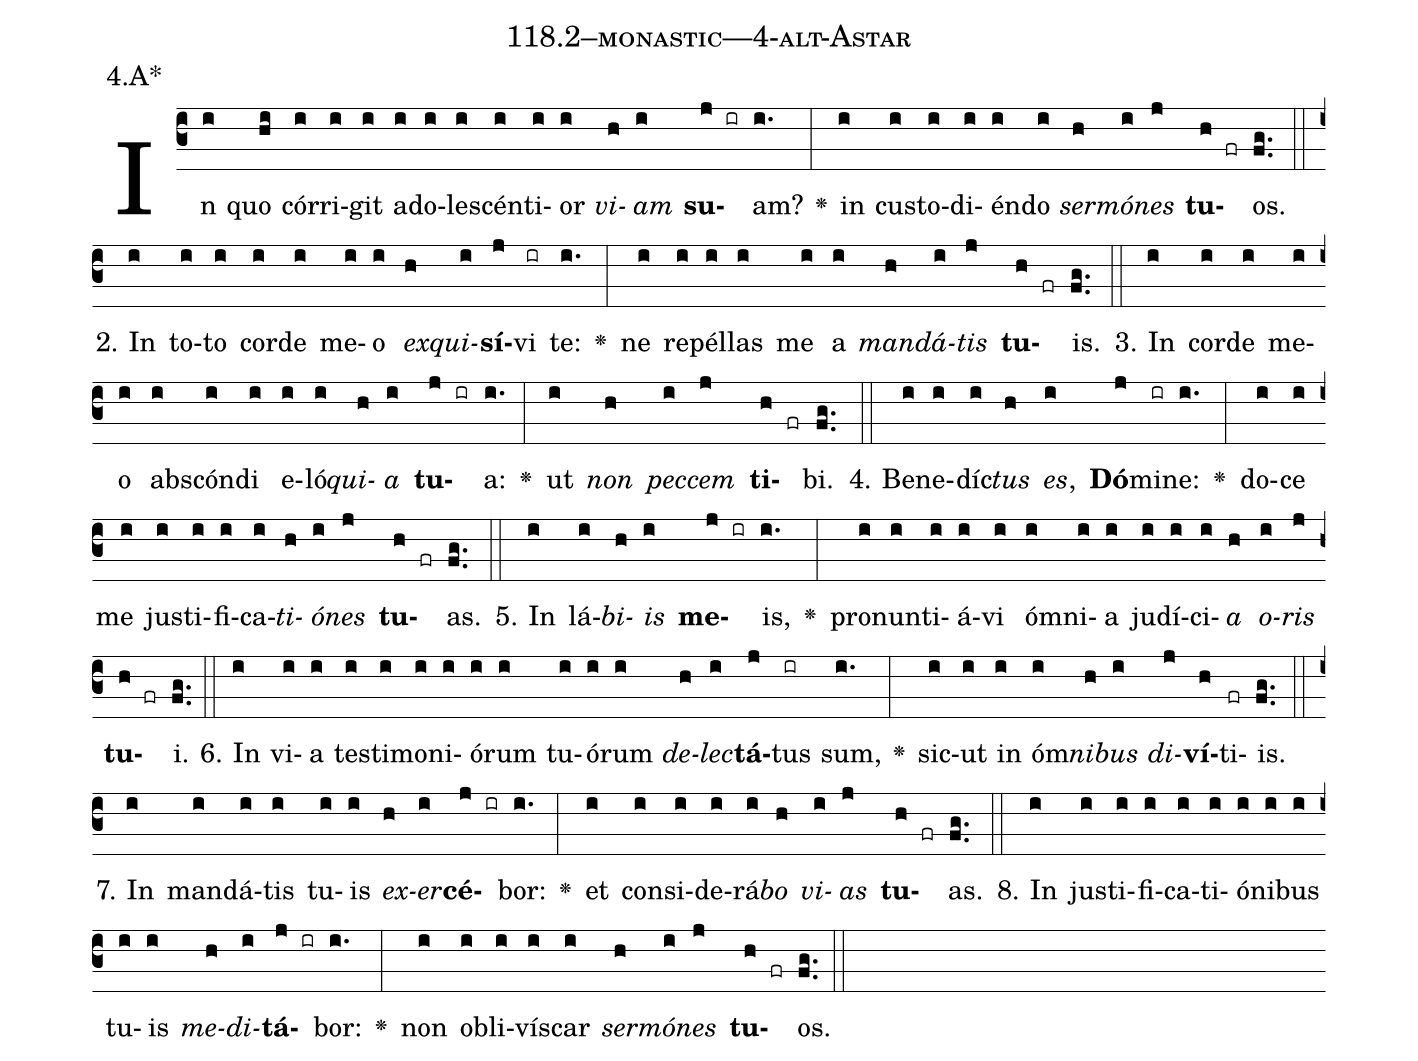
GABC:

name: 118.2--monastic---4-alt-Astar;
annotation: 4.A*;
%%
(c3)In(i) quo(hi) cór(i)ri(i)git(i) ad(i)o(i)le(i)scén(i)ti(i)or(i) <i>vi</i>(h)<i>am</i>(i) <b>su</b>(j ir)am?(i.) <v>\greheightstar</v>(:) in(i) cus(i)to(i)di(i)én(i)do(i) <i>ser</i>(h)<i>mó</i>(i)<i>nes</i>(j) <b>tu</b>(h fr)os.(fg..) (::)
2. In(i) to(i)to(i) cor(i)de(i) me(i)o(i) <i>ex</i>(h)<i>qui</i>(i)<b>sí</b>(j)vi(ir) te:(i.) <v>\greheightstar</v>(:) ne(i) re(i)pél(i)las(i) me(i) a(i) <i>man</i>(h)<i>dá</i>(i)<i>tis</i>(j) <b>tu</b>(h fr)is.(fg..) (::)
3. In(i) cor(i)de(i) me(i)o(i) abs(i)cón(i)di(i) e(i)ló(i)<i>qui</i>(h)<i>a</i>(i) <b>tu</b>(j ir)a:(i.) <v>\greheightstar</v>(:) ut(i) <i>non</i>(h) <i>pec</i>(i)<i>cem</i>(j) <b>ti</b>(h fr)bi.(fg..) (::)
4. Be(i)ne(i)díc(i)<i>tus</i>(h) <i>es</i>,(i) <b>Dó</b>(j)mi(ir)ne:(i.) <v>\greheightstar</v>(:) do(i)ce(i) me(i) jus(i)ti(i)fi(i)ca(i)<i>ti</i>(h)<i>ó</i>(i)<i>nes</i>(j) <b>tu</b>(h fr)as.(fg..) (::)
5. In(i) lá(i)<i>bi</i>(h)<i>is</i>(i) <b>me</b>(j ir)is,(i.) <v>\greheightstar</v>(:) pro(i)nun(i)ti(i)á(i)vi(i) óm(i)ni(i)a(i) ju(i)dí(i)ci(i)<i>a</i>(h) <i>o</i>(i)<i>ris</i>(j) <b>tu</b>(h fr)i.(fg..) (::)
6. In(i) vi(i)a(i) tes(i)ti(i)mo(i)ni(i)ó(i)rum(i) tu(i)ó(i)rum(i) <i>de</i>(h)<i>lec</i>(i)<b>tá</b>(j)tus(ir) sum,(i.) <v>\greheightstar</v>(:) sic(i)ut(i) in(i) óm(i)<i>ni</i>(h)<i>bus</i>(i) <i>di</i>(j)<b>ví</b>(h)ti(fr)is.(fg..) (::)
7. In(i) man(i)dá(i)tis(i) tu(i)is(i) <i>ex</i>(h)<i>er</i>(i)<b>cé</b>(j ir)bor:(i.) <v>\greheightstar</v>(:) et(i) con(i)si(i)de(i)rá(i)<i>bo</i>(h) <i>vi</i>(i)<i>as</i>(j) <b>tu</b>(h fr)as.(fg..) (::)
8. In(i) jus(i)ti(i)fi(i)ca(i)ti(i)ó(i)ni(i)bus(i) tu(i)is(i) <i>me</i>(h)<i>di</i>(i)<b>tá</b>(j ir)bor:(i.) <v>\greheightstar</v>(:) non(i) ob(i)li(i)vís(i)car(i) <i>ser</i>(h)<i>mó</i>(i)<i>nes</i>(j) <b>tu</b>(h fr)os.(fg..) (::)
